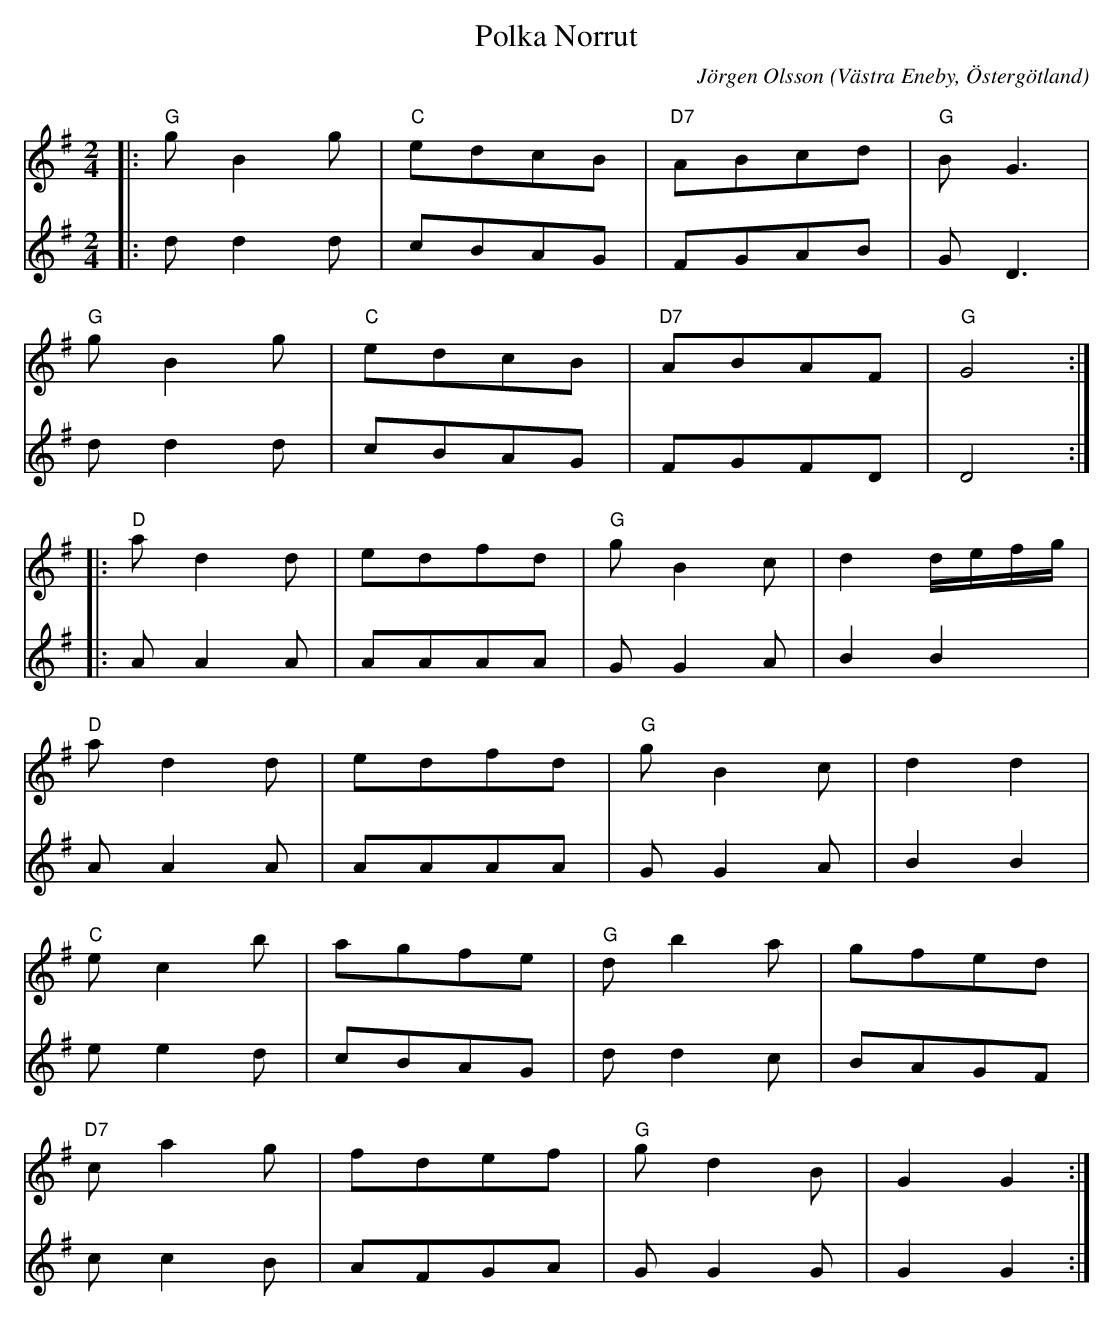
X:1
T:Polka Norrut
C:Jörgen Olsson
O:Västra Eneby, Östergötland
Q:115
M:2/4
L:1/8
K:G
V:1
|:"G" gB2g|"C" edcB|"D7" ABcd|"G" B G3|
  "G" gB2g|"C" edcB|"D7" ABAF|"G" G4 :|
|:"D" ad2d|edfd   |"G" gB2c |d2d/2e/2f/2g/2|
"D" ad2d|edfd   |"G" gB2c |d2d2   |
"C" ec2b |agfe   |"G" db2a |gfed   |
"D7" ca2g |fdef   |"G" gd2B |G2G2   :|]
V:2
|:dd2d|cBAG|FGAB|G D3|
  dd2d|cBAG|FGFD|D4 :|
|:AA2A|AAAA   | GG2A |B2 B2|
AA2A|AAAA   | GG2A |B2B2   |
ee2d |cBAG   | dd2c |BAGF   |
 cc2B |AFGA   | GG2G |G2G2   :|]
